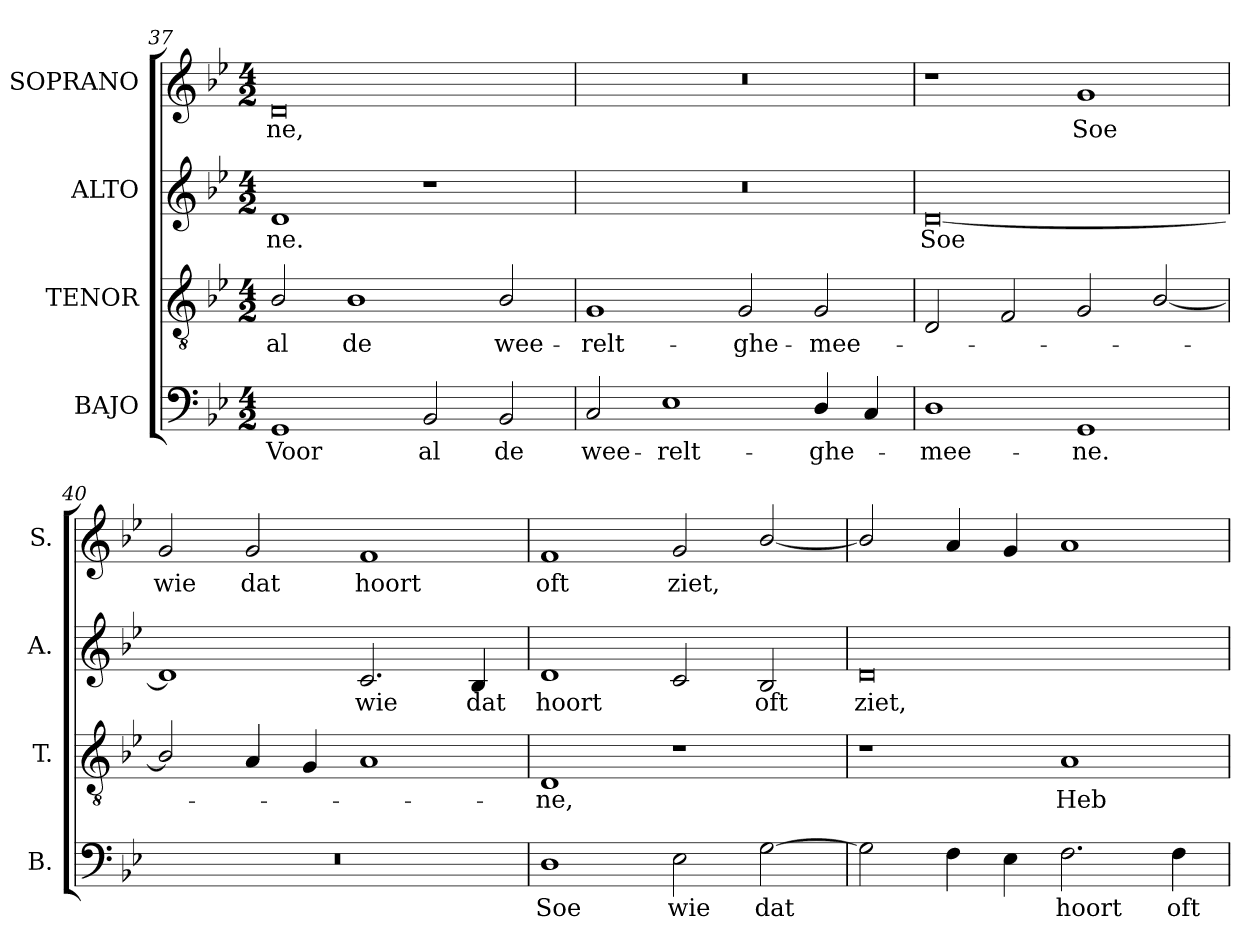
**kern	**text	**kern	**text	**kern	**text	**kern	**text
*part4	*part4	*part3	*part3	*part2	*part2	*part1	*part1
*staff4	*staff4	*staff3	*staff3	*staff2	*staff2	*staff1	*staff1
*I"BAJO	*	*I"TENOR	*	*I"ALTO	*	*I"SOPRANO	*
*I'B.	*	*I'T.	*	*I'A.	*	*I'S.	*
*clefF4	*	*clefGv2	*	*clefG2	*	*clefG2	*
*	*	*ITrd7c12	*	*	*	*	*
*k[b-e-]	*	*k[b-e-]	*	*k[b-e-]	*	*k[b-e-]	*
*g:	*	*g:	*	*g:	*	*g:	*
*M4/2	*	*M4/2	*	*M4/2	*	*M4/2	*
=37	=37	=37	=37	=37	=37	=37	=37
!	!LO:LY:b:color=#000000	!	!	!	!	!	!
!	!	!	!LO:LY:b:color=#000000	!	!	!	!
!	!	!	!	!	!LO:LY:b:color=#000000	!	!
!	!	!	!	!	!	!	!LO:LY:b:color=#000000
1GGi	Voor	2BB-i/	al	1di	-ne.	0di	-ne,
!	!	!	!LO:LY:b:color=#000000	!	!	!	!
.	.	1BB-i	de	.	.	.	.
!	!LO:LY:b:color=#000000	!	!	!	!	!	!
2BB-i/	al	.	.	1r	.	.	.
!	!LO:LY:b:color=#000000	!	!	!	!	!	!
!	!	!	!LO:LY:b:color=#000000	!	!	!	!
2BB-i/	de	2BB-i/	wee-	.	.	.	.
=38	=38	=38	=38	=38	=38	=38	=38
!	!LO:LY:b:color=#000000	!	!	!	!	!	!
!	!	!	!LO:LY:b:color=#000000	!LO:N:vis=1	!	!LO:N:vis=1	!
2Ci/	wee-	1GGi	-relt-	0r	.	0r	.
!	!LO:LY:b:color=#000000	!	!	!	!	!	!
1E-i	-relt-	.	.	.	.	.	.
!	!	!	!LO:LY:b:color=#000000	!	!	!	!
.	.	2GGi/	-ghe-	.	.	.	.
!	!LO:LY:b:color=#000000	!	!	!	!	!	!
!	!	!	!LO:LY:b:color=#000000	!	!	!	!
4Di/	-ghe-	2GGi/	-mee-	.	.	.	.
4Ci/	.	.	.	.	.	.	.
=39	=39	=39	=39	=39	=39	=39	=39
!	!LO:LY:b:color=#000000	!	!	!	!	!	!
!	!	!	!	!	!LO:LY:b:color=#000000	!	!
1Di	-mee-	2DDi/	.	[0di	Soe	1r	.
.	.	2FFi/	.	.	.	.	.
!	!LO:LY:b:color=#000000	!	!	!	!	!	!
!	!	!	!	!	!	!	!LO:LY:b:color=#000000
1GGi	-ne.	2GGi/	.	.	.	1gi	Soe
.	.	[2BB-i/	.	.	.	.	.
=40	=40	=40	=40	=40	=40	=40	=40
!LO:N:vis=1	!	!	!	!	!	!	!
!	!	!	!	!	!	!	!LO:LY:b:color=#000000
0r	.	2BB-i/]	.	1di]	.	2gi/	wie
!	!	!	!	!	!	!	!LO:LY:b:color=#000000
.	.	4AAi/	.	.	.	2gi/	dat
.	.	4GGi/	.	.	.	.	.
!	!	!	!	!	!LO:LY:b:color=#000000	!	!
!	!	!	!	!	!	!	!LO:LY:b:color=#000000
.	.	1AAi	.	2.ci/	wie	1fi	hoort
!	!	!	!	!	!LO:LY:b:color=#000000	!	!
.	.	.	.	4B-i/	dat	.	.
!!LO:LB:g=z
=41	=41	=41	=41	=41	=41	=41	=41
!	!LO:LY:b:color=#000000	!	!	!	!	!	!
!	!	!	!LO:LY:b:color=#000000	!	!	!	!
!	!	!	!	!	!LO:LY:b:color=#000000	!	!
!	!	!	!	!	!	!	!LO:LY:b:color=#000000
1Di	Soe	1DDi	-ne,	1di	hoort	1fi	oft
!	!LO:LY:b:color=#000000	!	!	!	!	!	!
!	!	!	!	!	!	!	!LO:LY:b:color=#000000
2E-i\	wie	1r	.	2ci/	.	2gi/	ziet,
!	!LO:LY:b:color=#000000	!	!	!	!	!	!
!	!	!	!	!	!LO:LY:b:color=#000000	!	!
[2Gi\	dat	.	.	2B-i/	oft	[2b-i/	.
=42	=42	=42	=42	=42	=42	=42	=42
!	!	!	!	!	!LO:LY:b:color=#000000	!	!
2Gi\]	.	1r	.	0di	ziet,	2b-i/]	.
4Fi\	.	.	.	.	.	4ai/	.
4E-i\	.	.	.	.	.	4gi/	.
!	!LO:LY:b:color=#000000	!	!	!	!	!	!
!	!	!	!LO:LY:b:color=#000000	!	!	!	!
2.Fi\	hoort	1AAi	Heb-	.	.	1ai	.
!	!LO:LY:b:color=#000000	!	!	!	!	!	!
4Fi\	oft	.	.	.	.	.	.
=	=	=	=	=	=	=	=
*-	*-	*-	*-	*-	*-	*-	*-
